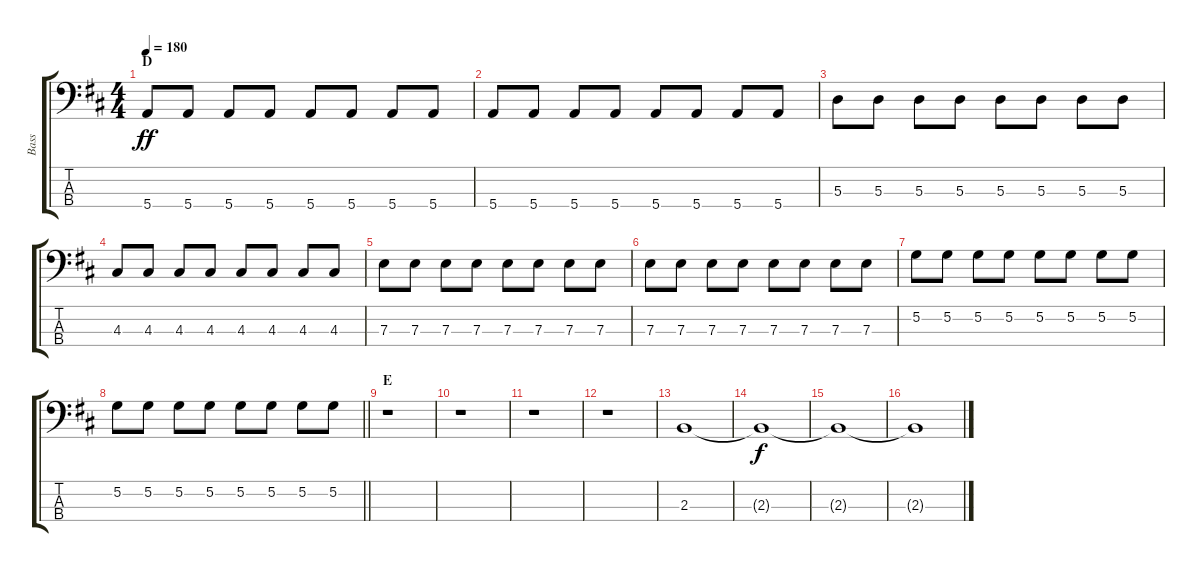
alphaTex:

\track ("Bass" "Bass") {instrument electricbasspick}
\staff {score tabs}
\tuning (G2 D2 A1 E1) {hide}
\ts (4 4)
\section ("" "D")
\tempo 180
\clef f4
\ks d
5.4.8{dy ff} 5.4.8 5.4.8 5.4.8 5.4.8 5.4.8 5.4.8 5.4.8 |
5.4.8 5.4.8 5.4.8 5.4.8 5.4.8 5.4.8 5.4.8 5.4.8 |
5.3.8 5.3.8 5.3.8 5.3.8 5.3.8 5.3.8 5.3.8 5.3.8 |
4.3.8 4.3.8 4.3.8 4.3.8 4.3.8 4.3.8 4.3.8 4.3.8 |
7.3.8 7.3.8 7.3.8 7.3.8 7.3.8 7.3.8 7.3.8 7.3.8 |
7.3.8 7.3.8 7.3.8 7.3.8 7.3.8 7.3.8 7.3.8 7.3.8 |
5.2.8 5.2.8 5.2.8 5.2.8 5.2.8 5.2.8 5.2.8 5.2.8 |
\barLineRight lightlight
5.2.8 5.2.8 5.2.8 5.2.8 5.2.8 5.2.8 5.2.8 5.2.8 |
\section ("" "E")
r.1 |
r.1 |
r.1 |
r.1 |
2.3.1 |
2.3{t}.1{dy f} |
2.3{t}.1 |
2.3{t}.1
